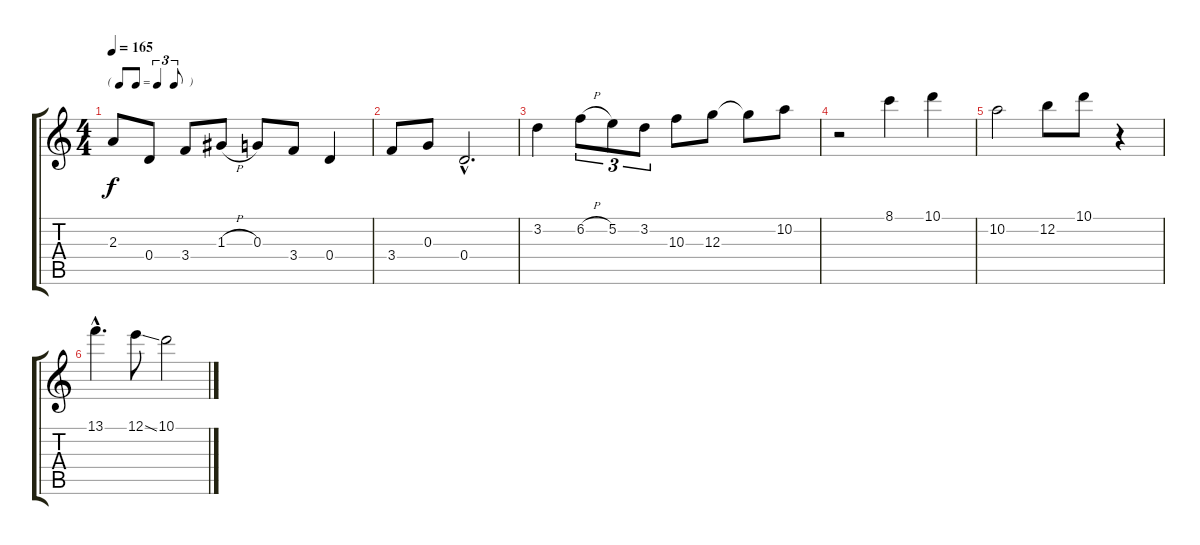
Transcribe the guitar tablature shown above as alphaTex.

\track "" {instrument electricguitarjazz}
\staff {score tabs}
\tuning (E4 B3 G3 D3 A2 D2) {hide}
\ts (4 4)
\tf triplet8th
\tempo 165
\clef g2
\ks c
2.3.8{dy f} 0.4.8 3.4.8 1.3{h}.8 0.3.8 3.4.8 0.4.4 |
3.4.8 0.3.8 0.4{hac}.2{d} |
3.2.4 6.2{h}.8{tu (3 2)} 5.2.8{tu (3 2)} 3.2.8{tu (3 2)} 10.3.8 12.3.8 12.3{t}.8 10.2.8 |
r.2 8.1.4 10.1.4 |
10.2.2 12.2.8 10.1.8 r.4 |
13.1{hac}.4{d} 12.1{ss}.8 10.1.2
